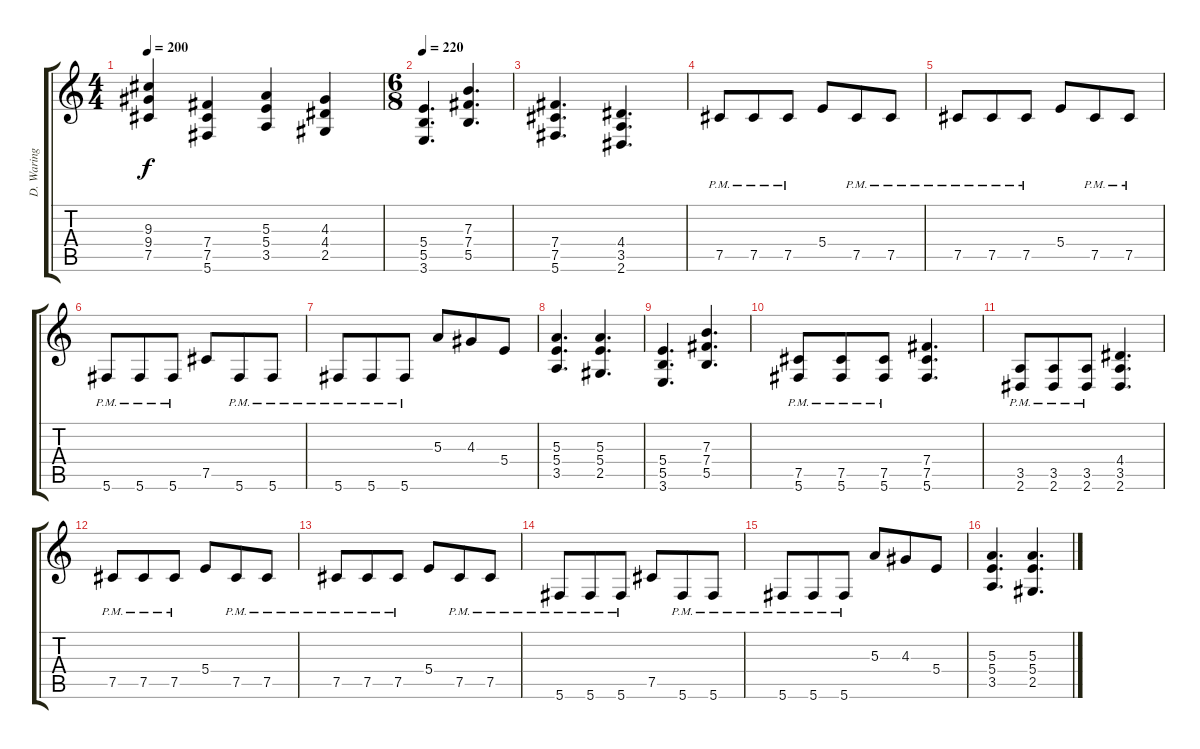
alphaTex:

\track ("D. Waring Gtr." "D. Waring ") {instrument distortionguitar}
\staff {score tabs}
\tuning (Db4 Ab3 E3 B2 Gb2 Db2) {hide}
\ts (4 4)
\tempo 200
\clef g2
\ks c
(9.3 9.4 7.5).4{dy f} (7.4 7.5 5.6).4 (5.3 5.4 3.5).4 (4.3 4.4 2.5).4 |
\ts (6 8)
\tempo 220
(5.4 5.5 3.6).4{d} (7.3 7.4 5.5).4{d} |
(7.4 7.5 5.6).4{d} (4.4 3.5 2.6).4{d} |
7.5{pm}.8 7.5{pm}.8 7.5{pm}.8 5.4.8 7.5{pm}.8 7.5{pm}.8 |
7.5{pm}.8 7.5{pm}.8 7.5{pm}.8 5.4.8 7.5{pm}.8 7.5{pm}.8 |
5.6{pm}.8 5.6{pm}.8 5.6{pm}.8 7.5.8 5.6{pm}.8 5.6{pm}.8 |
5.6{pm}.8 5.6{pm}.8 5.6{pm}.8 5.3.8 4.3.8 5.4.8 |
(5.3 5.4 3.5).4{d} (5.3 5.4 2.5).4{d} |
(5.4 5.5 3.6).4{d} (7.3 7.4 5.5).4{d} |
(7.5{pm} 5.6{pm}).8 (7.5{pm} 5.6{pm}).8 (7.5{pm} 5.6{pm}).8 (7.4 7.5 5.6).4{d} |
(3.5{pm} 2.6{pm}).8 (3.5{pm} 2.6{pm}).8 (3.5{pm} 2.6{pm}).8 (4.4 3.5 2.6).4{d} |
7.5{pm}.8 7.5{pm}.8 7.5{pm}.8 5.4.8 7.5{pm}.8 7.5{pm}.8 |
7.5{pm}.8 7.5{pm}.8 7.5{pm}.8 5.4.8 7.5{pm}.8 7.5{pm}.8 |
5.6{pm}.8 5.6{pm}.8 5.6{pm}.8 7.5.8 5.6{pm}.8 5.6{pm}.8 |
5.6{pm}.8 5.6{pm}.8 5.6{pm}.8 5.3.8 4.3.8 5.4.8 |
(5.3 5.4 3.5).4{d} (5.3 5.4 2.5).4{d}
